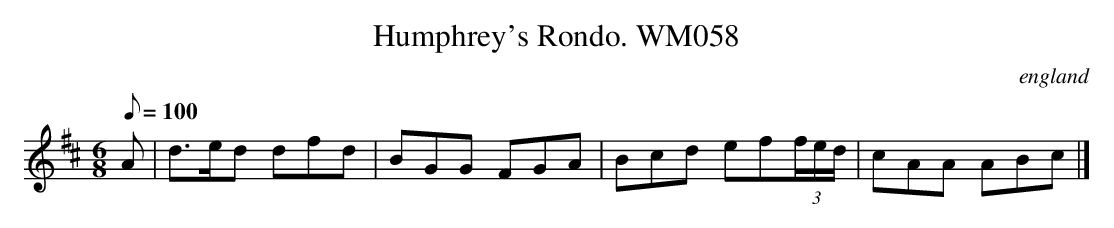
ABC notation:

X:1
T:Humphrey's Rondo. WM058
O:england
M:6/8
L:1/8
Q:100
K:D
A|d>ed dfd|BGG FGA|Bcd ef(3f/e/d/|cAA ABc|]
